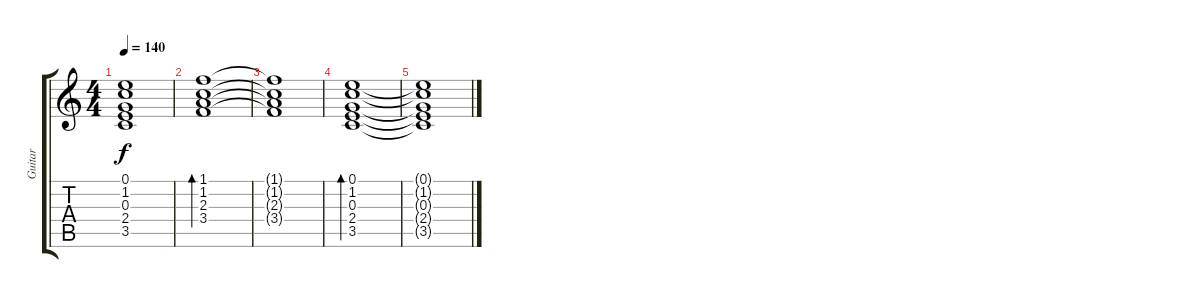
\track ("Guitar" "Guitar") {instrument electricguitarjazz}
\staff {score tabs}
\tuning (E4 B3 G3 D3 A2 E2) {hide}
\ts (4 4)
\tempo 140
\clef g2
\ks c
(0.1{t} 1.2{t} 0.3{t} 2.4{t} 3.5{t}).1{dy f} |
(1.1 1.2 2.3 3.4).1{bd 240} |
(1.1{t} 1.2{t} 2.3{t} 3.4{t}).1 |
(0.1 1.2 0.3 2.4 3.5).1{bd 240} |
(0.1{t} 1.2{t} 0.3{t} 2.4{t} 3.5{t}).1
